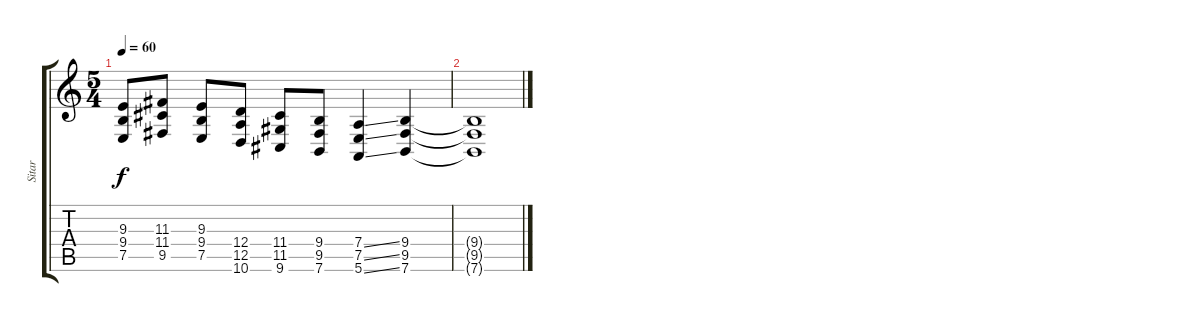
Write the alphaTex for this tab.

\track ("Sitar" "Sitar") {instrument sitar}
\staff {score tabs}
\tuning (E4 B3 G3 D3 A2 E2) {hide}
\ts (5 4)
\tempo 60
\clef g2
\ks c
(9.3 9.4 7.5).8{dy f} (11.3 11.4 9.5).8 (9.3 9.4 7.5).8 (12.4 12.5 10.6).8 (11.4 11.5 9.6).8 (9.4 9.5 7.6).8 (7.4{ss} 7.5{ss} 5.6{ss}).4 (9.4 9.5 7.6).4 |
(9.4{t} 9.5{t} 7.6{t}).1
